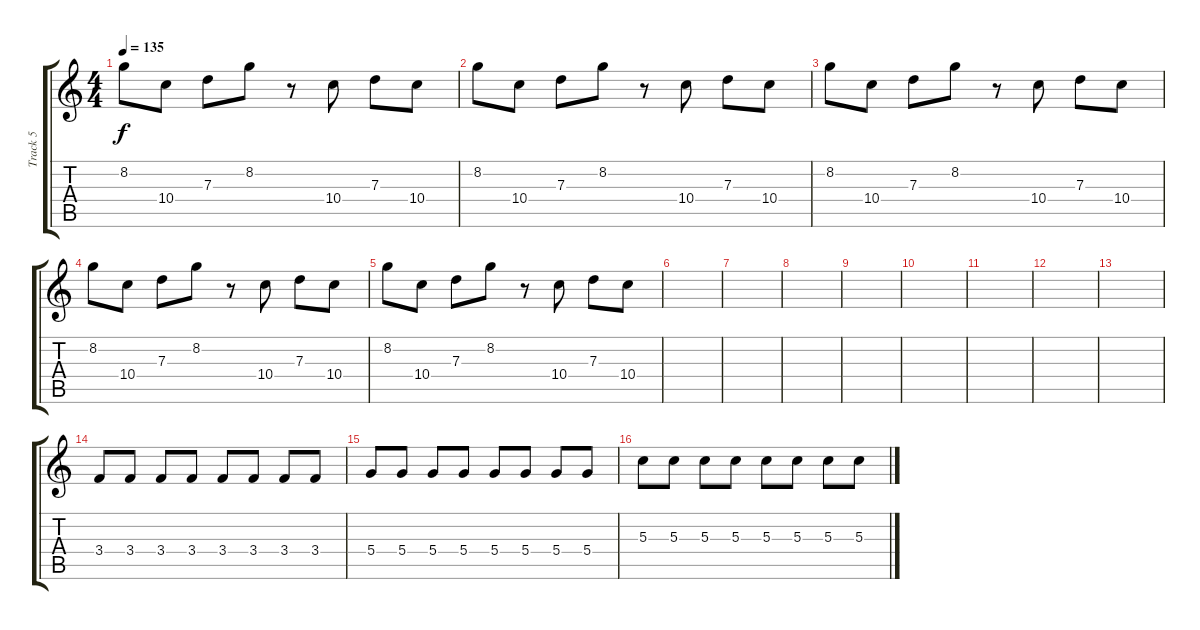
\track ("Track 5" "Track 5") {instrument distortionguitar}
\staff {score tabs}
\tuning (E4 B3 G3 D3 A2 E2) {hide}
\ts (4 4)
\tempo 135
\clef g2
\ks c
8.2.8{dy f} 10.4.8 7.3.8 8.2.8 r.8 10.4.8 7.3.8 10.4.8 |
8.2.8 10.4.8 7.3.8 8.2.8 r.8 10.4.8 7.3.8 10.4.8 |
8.2.8 10.4.8 7.3.8 8.2.8 r.8 10.4.8 7.3.8 10.4.8 |
8.2.8 10.4.8 7.3.8 8.2.8 r.8 10.4.8 7.3.8 10.4.8 |
8.2.8 10.4.8 7.3.8 8.2.8 r.8 10.4.8 7.3.8 10.4.8 |
|
|
|
|
|
|
|
|
3.4.8 3.4.8 3.4.8 3.4.8 3.4.8 3.4.8 3.4.8 3.4.8 |
5.4.8 5.4.8 5.4.8 5.4.8 5.4.8 5.4.8 5.4.8 5.4.8 |
5.3.8 5.3.8 5.3.8 5.3.8 5.3.8 5.3.8 5.3.8 5.3.8
